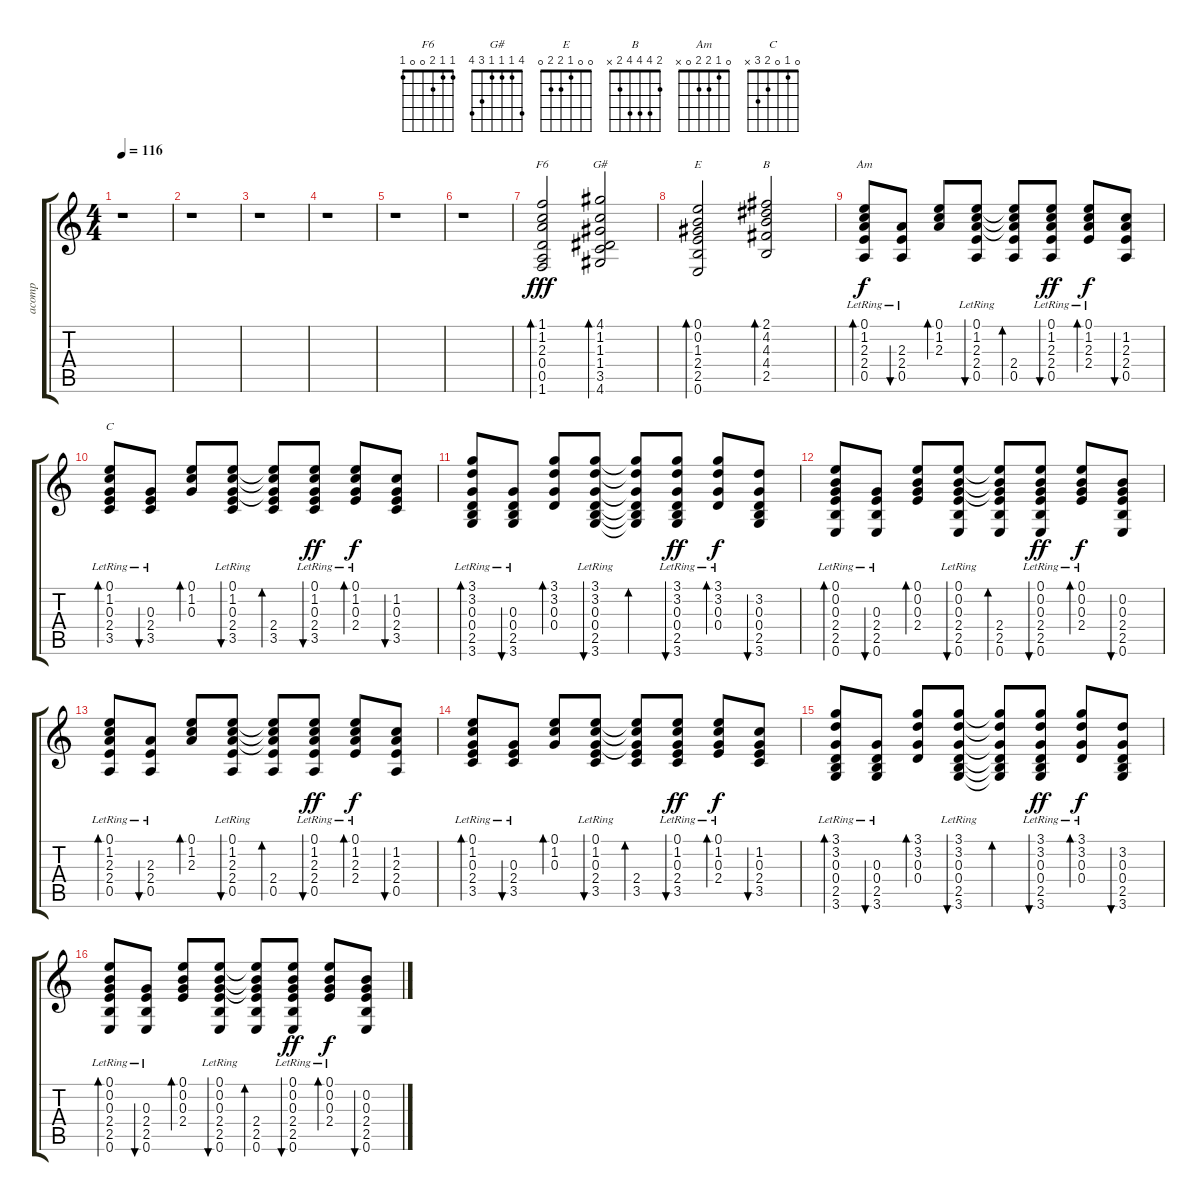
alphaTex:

\track ("acomp" "acomp") {instrument acousticguitarsteel}
\staff {score tabs}
\tuning (E4 B3 G3 D3 A2 E2) {hide}
\chord ("F6" 1 1 2 0 0 1)
\chord ("G#" 4 1 1 1 3 4)
\chord ("E" 0 0 1 2 2 0)
\chord ("B" 2 4 4 4 2 x)
\chord ("Am" 0 1 2 2 0 x)
\chord ("C" 0 1 0 2 3 x)
\ts (4 4)
\tempo 116
\clef g2
\ks c
r.1{dy fff} |
r.1 |
r.1 |
r.1 |
r.1 |
r.1 |
(1.1 1.2 2.3 0.4 0.5 1.6).2{bd 60 ch "F6"} (4.1 1.2 1.3 1.4 3.5 4.6).2{bd 60 ch "G#"} |
(0.1 0.2 1.3 2.4 2.5 0.6).2{bd 60 ch "E"} (2.1 4.2 4.3 4.4 2.5).2{bd 60 ch "B"} |
(0.1{lr} 1.2{lr} 2.3 2.4 0.5).8{bd 30 ch "Am" dy f} (2.3{lr} 2.4{lr} 0.5{lr}).8{bu 30} (0.1 1.2 2.3).8{bd 30} (0.1{lr} 1.2{lr} 2.3{lr} 2.4 0.5).8{bu 30} (0.1{t} 1.2{t} 2.3{t} 2.4 0.5).8{bd 30} (0.1 1.2 2.3 2.4 0.5{lr}).8{bu 30 dy ff} (0.1{lr} 1.2 2.3 2.4).8{bd 30 dy f} (1.2 2.3 2.4 0.5).8{bu 30} |
(0.1{lr} 1.2{lr} 0.3 2.4 3.5).8{bd 30 ch "C"} (0.3{lr} 2.4{lr} 3.5{lr}).8{bu 30} (0.1 1.2 0.3).8{bd 30} (0.1{lr} 1.2{lr} 0.3{lr} 2.4 3.5).8{bu 30} (0.1{t} 1.2{t} 0.3{t} 2.4 3.5).8{bd 30} (0.1 1.2 0.3 2.4 3.5{lr}).8{bu 30 dy ff} (0.1{lr} 1.2 0.3 2.4).8{bd 30 dy f} (1.2 0.3 2.4 3.5).8{bu 30} |
(3.1{lr} 3.2{lr} 0.3 0.4 2.5 3.6).8{bd 30} (0.3{lr} 0.4{lr} 2.5{lr} 3.6).8{bu 30} (3.1 3.2 0.3 0.4).8{bd 30} (3.1{lr} 3.2{lr} 0.3{lr} 0.4 2.5 3.6).8{bu 30} (3.1{t} 3.2{t} 0.3{t} 0.4{t} 2.5{t} 3.6{t}).8{bd 30} (3.1 3.2 0.3 0.4 2.5{lr} 3.6).8{bu 30 dy ff} (3.1{lr} 3.2 0.3 0.4).8{bd 30 dy f} (3.2 0.3 0.4 2.5 3.6).8{bu 30} |
(0.1{lr} 0.2{lr} 0.3 2.4 2.5 0.6).8{bd 30} (0.3{lr} 2.4{lr} 2.5{lr} 0.6).8{bu 30} (0.1 0.2 0.3 2.4).8{bd 30} (0.1{lr} 0.2{lr} 0.3{lr} 2.4 2.5 0.6).8{bu 30} (0.1{t} 0.2{t} 0.3{t} 2.4 2.5 0.6).8{bd 30} (0.1 0.2 0.3 2.4 2.5{lr} 0.6).8{bu 30 dy ff} (0.1{lr} 0.2 0.3 2.4).8{bd 30 dy f} (0.2 0.3 2.4 2.5 0.6).8{bu 30} |
(0.1{lr} 1.2{lr} 2.3 2.4 0.5).8{bd 30} (2.3{lr} 2.4{lr} 0.5{lr}).8{bu 30} (0.1 1.2 2.3).8{bd 30} (0.1{lr} 1.2{lr} 2.3{lr} 2.4 0.5).8{bu 30} (0.1{t} 1.2{t} 2.3{t} 2.4 0.5).8{bd 30} (0.1 1.2 2.3 2.4 0.5{lr}).8{bu 30 dy ff} (0.1{lr} 1.2 2.3 2.4).8{bd 30 dy f} (1.2 2.3 2.4 0.5).8{bu 30} |
(0.1{lr} 1.2{lr} 0.3 2.4 3.5).8{bd 30} (0.3{lr} 2.4{lr} 3.5{lr}).8{bu 30} (0.1 1.2 0.3).8{bd 30} (0.1{lr} 1.2{lr} 0.3{lr} 2.4 3.5).8{bu 30} (0.1{t} 1.2{t} 0.3{t} 2.4 3.5).8{bd 30} (0.1 1.2 0.3 2.4 3.5{lr}).8{bu 30 dy ff} (0.1{lr} 1.2 0.3 2.4).8{bd 30 dy f} (1.2 0.3 2.4 3.5).8{bu 30} |
(3.1{lr} 3.2{lr} 0.3 0.4 2.5 3.6).8{bd 30} (0.3{lr} 0.4{lr} 2.5{lr} 3.6).8{bu 30} (3.1 3.2 0.3 0.4).8{bd 30} (3.1{lr} 3.2{lr} 0.3{lr} 0.4 2.5 3.6).8{bu 30} (3.1{t} 3.2{t} 0.3{t} 0.4{t} 2.5{t} 3.6{t}).8{bd 30} (3.1 3.2 0.3 0.4 2.5{lr} 3.6).8{bu 30 dy ff} (3.1{lr} 3.2 0.3 0.4).8{bd 30 dy f} (3.2 0.3 0.4 2.5 3.6).8{bu 30} |
(0.1{lr} 0.2{lr} 0.3 2.4 2.5 0.6).8{bd 30} (0.3{lr} 2.4{lr} 2.5{lr} 0.6).8{bu 30} (0.1 0.2 0.3 2.4).8{bd 30} (0.1{lr} 0.2{lr} 0.3{lr} 2.4 2.5 0.6).8{bu 30} (0.1{t} 0.2{t} 0.3{t} 2.4 2.5 0.6).8{bd 30} (0.1 0.2 0.3 2.4 2.5{lr} 0.6).8{bu 30 dy ff} (0.1{lr} 0.2 0.3 2.4).8{bd 30 dy f} (0.2 0.3 2.4 2.5 0.6).8{bu 30}
